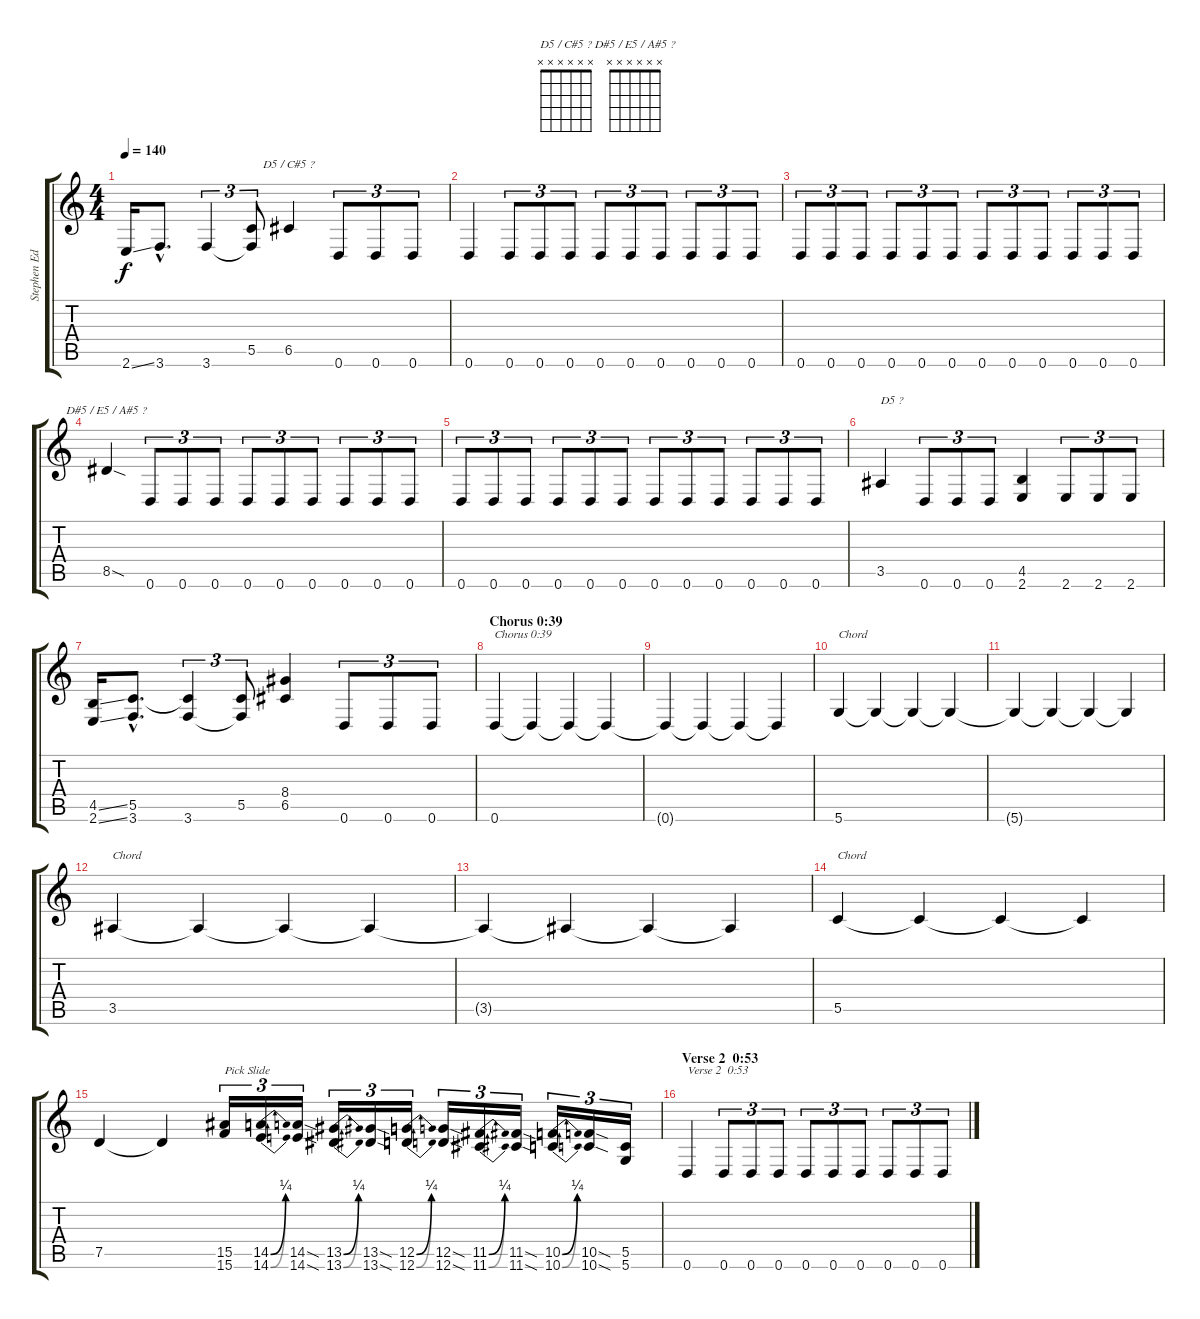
\track ("Stephen Edmondson" "Stephen Ed") {instrument electricbasspick}
\staff {score tabs}
\tuning (D4 A3 F3 C3 G2 D2) {hide}
\chord ("D5 / C#5 ?" x x x x x x)
\chord ("D#5 / E5 / A#5 ?" x x x x x x)
\ts (4 4)
\tempo 140
\clef g2
\ks c
2.6{ss}.16{dy f} 3.6{hac}.8{d} 3.6.4{tu (3 2)} (5.5 3.6{t}).8{tu (3 2)} 6.5.4{ch "D5 / C#5 ?"} 0.6.8{tu (3 2)} 0.6.8{tu (3 2)} 0.6.8{tu (3 2)} |
0.6.4 0.6.8{tu (3 2)} 0.6.8{tu (3 2)} 0.6.8{tu (3 2)} 0.6.8{tu (3 2)} 0.6.8{tu (3 2)} 0.6.8{tu (3 2)} 0.6.8{tu (3 2)} 0.6.8{tu (3 2)} 0.6.8{tu (3 2)} |
0.6.8{tu (3 2)} 0.6.8{tu (3 2)} 0.6.8{tu (3 2)} 0.6.8{tu (3 2)} 0.6.8{tu (3 2)} 0.6.8{tu (3 2)} 0.6.8{tu (3 2)} 0.6.8{tu (3 2)} 0.6.8{tu (3 2)} 0.6.8{tu (3 2)} 0.6.8{tu (3 2)} 0.6.8{tu (3 2)} |
8.5{sod}.4{ch "D#5 / E5 / A#5 ?"} 0.6.8{tu (3 2)} 0.6.8{tu (3 2)} 0.6.8{tu (3 2)} 0.6.8{tu (3 2)} 0.6.8{tu (3 2)} 0.6.8{tu (3 2)} 0.6.8{tu (3 2)} 0.6.8{tu (3 2)} 0.6.8{tu (3 2)} |
0.6.8{tu (3 2)} 0.6.8{tu (3 2)} 0.6.8{tu (3 2)} 0.6.8{tu (3 2)} 0.6.8{tu (3 2)} 0.6.8{tu (3 2)} 0.6.8{tu (3 2)} 0.6.8{tu (3 2)} 0.6.8{tu (3 2)} 0.6.8{tu (3 2)} 0.6.8{tu (3 2)} 0.6.8{tu (3 2)} |
3.5.4{txt "D5 ?"} 0.6.8{tu (3 2)} 0.6.8{tu (3 2)} 0.6.8{tu (3 2)} (4.5 2.6).4 2.6.8{tu (3 2)} 2.6.8{tu (3 2)} 2.6.8{tu (3 2)} |
(4.5{ss} 2.6{ss}).16 (5.5{hac} 3.6{hac}).8{d} (5.5{t} 3.6).4{tu (3 2)} (5.5 3.6{t}).8{tu (3 2)} (8.4 6.5).4 0.6.8{tu (3 2)} 0.6.8{tu (3 2)} 0.6.8{tu (3 2)} |
\section ("" "Chorus 0:39")
0.6.4{txt "Chorus 0:39"} 0.6{t}.4 0.6{t}.4 0.6{t}.4 |
0.6{t}.4 0.6{t}.4 0.6{t}.4 0.6{t}.4 |
5.6.4{txt "Chord"} 5.6{t}.4 5.6{t}.4 5.6{t}.4 |
5.6{t}.4 5.6{t}.4 5.6{t}.4 5.6{t}.4 |
3.5.4{txt "Chord"} 3.5{t}.4 3.5{t}.4 3.5{t}.4 |
3.5{t}.4 3.5{t}.4 3.5{t}.4 3.5{t}.4 |
5.5.4{txt "Chord"} 5.5{t}.4 5.5{t}.4 5.5{t}.4 |
7.5.4 7.5{t}.4 (15.5 15.6).16{tu (3 2) txt "Pick Slide" instrument guitarfretnoise} (14.5{be (bend 0 0 60 1)} 14.6{be (bend 0 0 60 1)}).16{tu (3 2)} (14.5{sod} 14.6{sod}).16{tu (3 2)} (13.5{be (bend 0 0 60 1)} 13.6{be (bend 0 0 60 1)}).16{tu (3 2)} (13.5{sod} 13.6{sod}).16{tu (3 2)} (12.5{be (bend 0 0 60 1)} 12.6{be (bend 0 0 60 1)}).16{tu (3 2)} (12.5{sod} 12.6{sod}).16{tu (3 2)} (11.5{be (bend 0 0 60 1)} 11.6{be (bend 0 0 60 1)}).16{tu (3 2)} (11.5{sod} 11.6{sod}).16{tu (3 2)} (10.5{be (bend 0 0 60 1)} 10.6{be (bend 0 0 60 1)}).16{tu (3 2)} (10.5{sod} 10.6{sod}).16{tu (3 2)} (5.5 5.6).16{tu (3 2)} |
\section ("" "Verse 2  0:53")
0.6.4{txt "Verse 2  0:53" instrument electricbasspick} 0.6.8{tu (3 2)} 0.6.8{tu (3 2)} 0.6.8{tu (3 2)} 0.6.8{tu (3 2)} 0.6.8{tu (3 2)} 0.6.8{tu (3 2)} 0.6.8{tu (3 2)} 0.6.8{tu (3 2)} 0.6.8{tu (3 2)}
